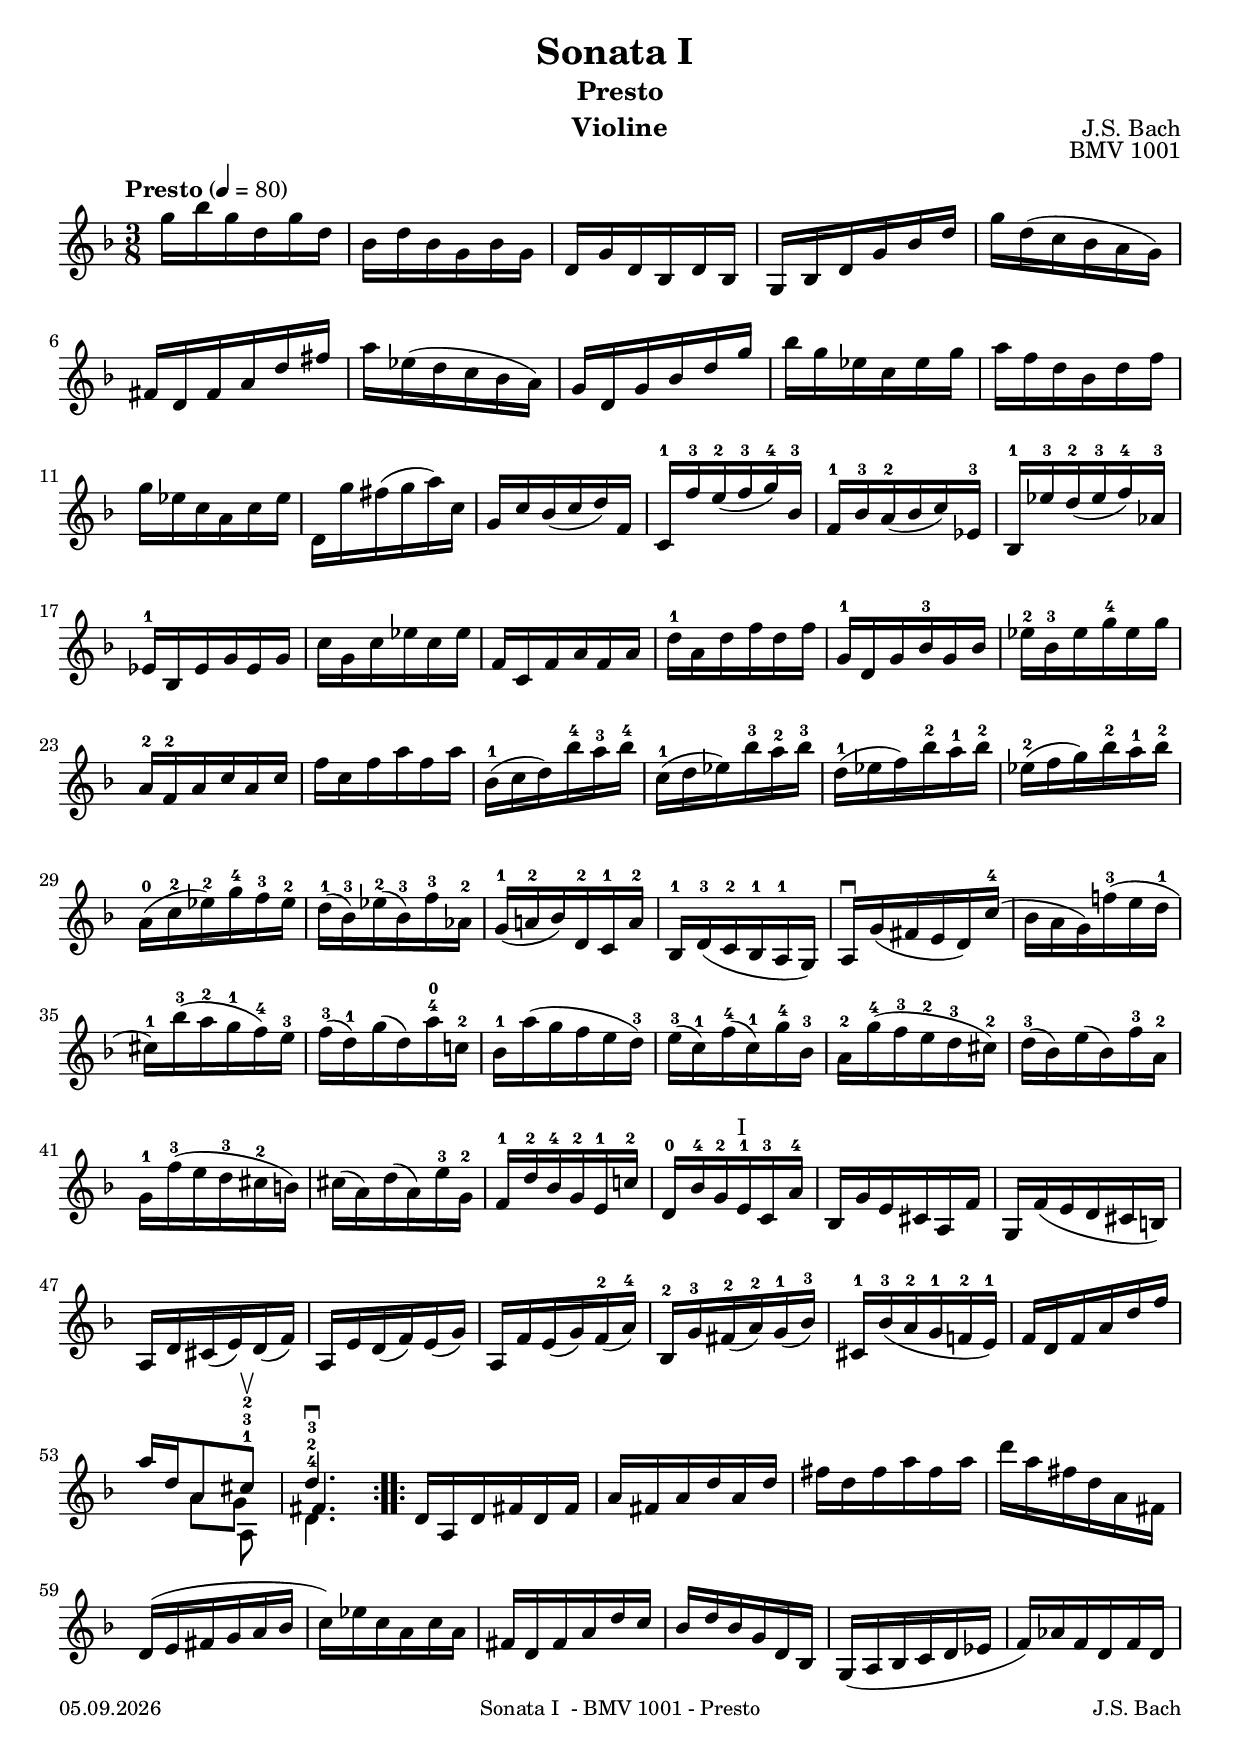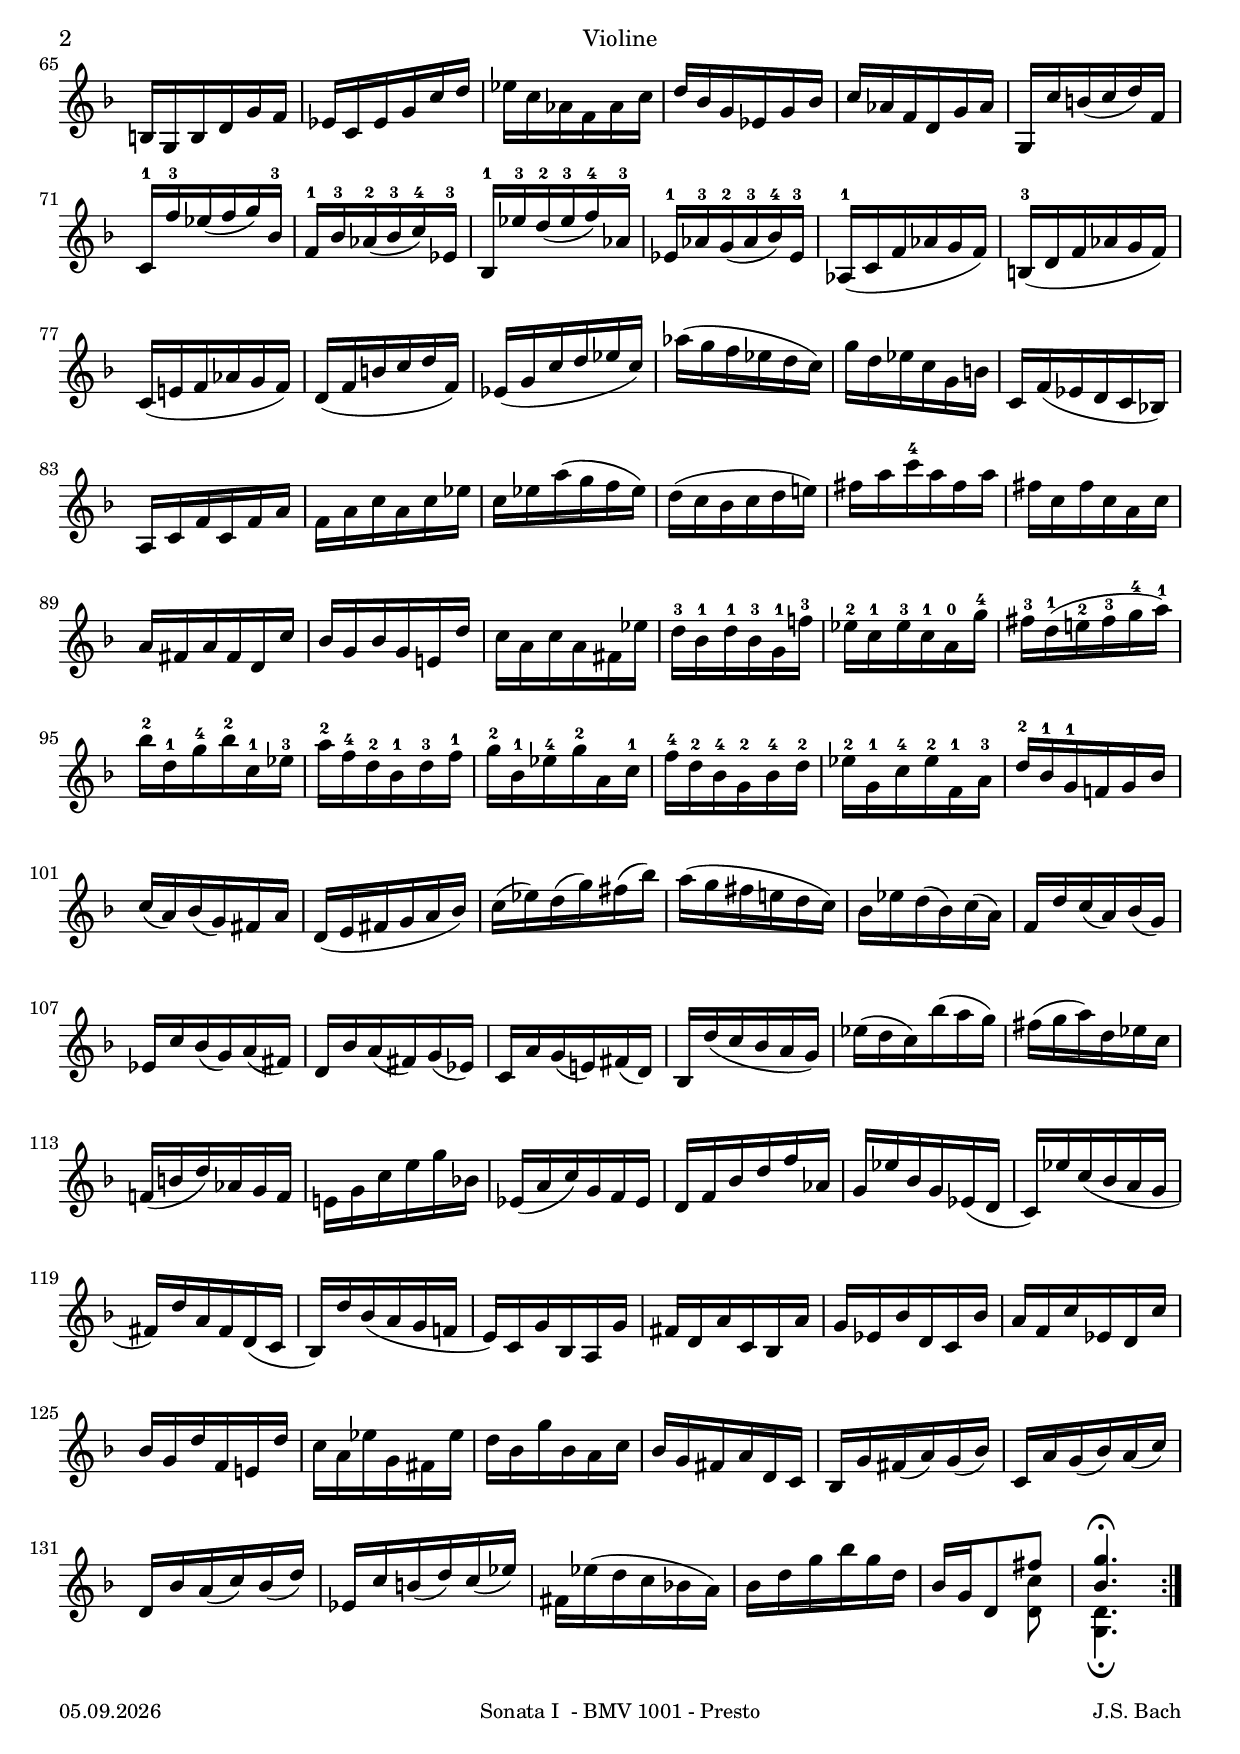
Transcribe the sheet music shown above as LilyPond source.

\version "2.18.2"

\include "../globals.ily"
\version "2.18.2"
\include "../globals.ily"

violin_I = { 
  \key f \major
  \tempo "Presto" 4=80
  \time 3/8
  \clef "treble"
  \relative g'' {
    
    \repeat volta 2 {
      g16 bes g d g  d | bes d bes g bes g | d g d bes d bes | g bes d g bes d | g d( c bes a g) | \break
      %6 
      fis d fis a d fis | a es( d c bes a) | g d g bes d g | bes g es c es g | a f d bes d f | \break
      %11
      g es c a c es | d, g' fis( g a) c, | g c bes( c d) f, |  c-1 f'^3 e^2( f^3 g^4) bes,^3 | f^1 bes^3 a^2( bes c) es,^3 | bes^1 es'^3 d^2( es^3 f^4) as,^3 | \break
      %17
      es^1 bes es g es g | c g c es c es | f, c f a f a | d^1 a d f d f | g,^1 d g bes^3 g bes | es^2 bes^3 es g^4 es g | \break
      %23
      a,^2 f^2 a c a c | f c f a f a | bes,^1( c d) bes'^4 a^3 bes^4 | c,^1( d es) bes'^3 a^2 bes^3 | d,^1( es f) bes^2 a^1 bes^2 | es,^2( f g) bes^2 a^1 bes^2 | \break
      %29
      a,^0( c^2 es^2) g^4 f^3 es^2 | d^1( bes^3) es^2( bes^3) f'^3 as,^2 | g^1( a!^2 bes) d,^2 c^1 a'^2 | bes,^1 d^3( c^2 bes^1 a^1 g) | a\downbow g'( fis e d) c'^4( | bes a g) f'!^3( e d^1 | \break
      %35
      cis^1) bes'^3( a^2 g^1 f^4) e^3 | f^3( d^1) g( d) a'^4^0 c,!^2 | bes^1 a'( g f e d^3) | e^3 ( c^1) f^4( c^1) g'^4 bes,^3 | a^2 g'^4( f^3 e^2 d^3 cis^2) | d^3( bes) e( bes) f'^3 a,^2 | \break
      %41
      g^1 f'^3( e d^3 cis^2 b) | cis( a) d( a) e'^3 g,^2 | f^1 d'^2 bes^4 g^2 e^1 c'!^2 | d,^0 bes'^4 g^2 e^1^I c^3 a'^4 | bes, g' e cis a f' | g, f'( e d cis b) | \break
      %47
      a d cis( e) d( f) | a, e' d( f) e( g) | a, f' e( g) f^2( a^4) | bes,^2 g'^3 fis^2( a^2) g^1( bes^3) | cis,^1 bes'^3( a^2 g^1 f!^2 e^1) | f d f a d f | \break
      %53
      << { a d, a8 cis^1 ^3 ^2\upbow }  \\ { s8 s  a, } \\ { } \\ { s8 a' g } >> | << { d'4.^4^2^3 \downbow } \\ { d,4. } \\ { fis4. } \\ { } >> |  
    }
    \repeat volta 2 {
      d16 a d fis d fis | a fis a d a d | fis d fis a fis a | d a fis d a fis | \break
      %59
      d ( e fis g a bes | c) es c a c a | fis d fis a d c | bes d bes g d bes | g( a bes c d es | f) as f d f d | \pageBreak
      %65
      b! g b d g f | es c es g c d | es c as f as c | d bes g es g bes | c as f d g as | g, c' b!( c d) f, | \break
      %71
      c^1 f'^3 es( f g) bes,^3 | f^1 bes^3 as^2( bes^3 c^4) es,^3 | bes^1 es'^3 d^2( es^3 f^4) as,^3 | es^1 as^3 g^2( as^3 bes^4) es,^3 | as,^1 ( c f as g f) | b,!^3( d f as g f) | \break
      %77
      c( e! f as g f) | d( f b c d f,) | es( g c d es c) | as'( g f es d c) | g' d es c g b | c, f( es d c bes!) | \break
      %83
      a c f c f a | f a c a c es | c es a( g f es) | d( c bes c d e!) | fis a c^4 a fis a | fis c fis c a c | \break
      %89
      a fis a fis d c' | bes g bes g e! d' | c a c a fis es' | d^3 bes^1 d^1 bes^3 g^1 f'!^3 | es^2 c^1 es^3 c^1 a^0 g'^4 | fis^3 d^1( e!^2 fis^3 g^4 a^1) | \break
      %95
      bes^2 d,^1 g^4 bes^2 c,^1 es^3 | a^2 f^4 d^2 bes^1 d^3 f^1 |  g^2 bes,^1 es^4 g^2 a, c^1 | f^4 d^2 bes^4 g^2 bes^4 d^2 | es^2 g,^1 c^4 es^2 f,^1 a^3 | d^2 bes^1 g^1 f! g bes | \break
      %101
      c( a) bes( g) fis a | d,( e fis g a bes) |  c( es) d( g) fis( bes) | a( g fis e! d c) | bes es d( bes) c( a) | f d' c( a) bes( g) | \break
      %107
      es c' bes( g) a( fis) | d bes' a( fis) g( es) | c a' g( e!) fis( d) | bes d'( c bes a g) | es'( d c) bes'( a g) | fis( g a) d, es c | \break
      %113
      f,!( b d) as g f | e! g c e g bes,! | es,( a c) g f es | d f bes d f as, | g es' bes g es( d | c) es' c( bes a g | \break
      %119
      fis) d' a fis d( c | bes) d' bes( a g f! | e) c g' bes, a g' | fis d a' c, bes a' | g es bes' d, c bes' | a f c' es, d c' | \break
      %125
      bes g d' f, e! d' | c a es' g, fis es' | d bes g' bes, a c | bes g fis a d, c | bes g' fis( a) g( bes) | c, a' g( bes) a( c) | \break
      %131
      d, bes' a( c) bes( d) | es, c' b( d) c( es) | fis, es'( d c bes! a) | bes d g bes g d | 
      << {bes g d8 fis' } \\ { s4 < c d, >8 } >> |
      << { < bes g' >4.\fermata } \\ { < g, d' >\fermata } >> 
    }
    \bar ":|."
  }  
}


\header {
  instrument = "Violine"
}

\score {
  <<
    \new Staff \with { instrumentName = "" shortInstrumentName = "" } { \violin_I  }
  >>
  \layout {
    indent = 0\cm
    short-indent = 0\cm
  }
}
